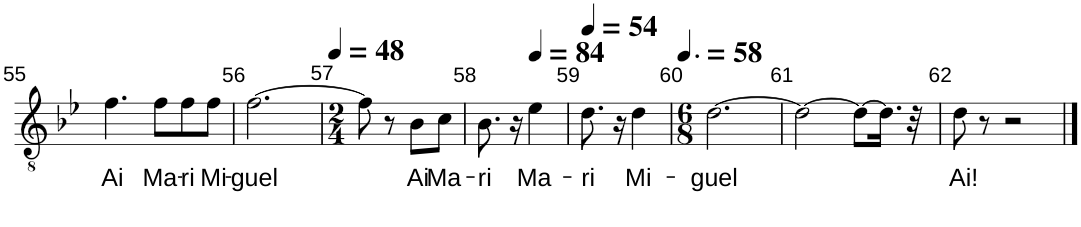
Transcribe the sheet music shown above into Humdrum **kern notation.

**kern	**text
*part1	*part1
*staff1	*staff1
*I"Ténor	*
*I'T.	*
*clefGv2	*
*k[b-e-]	*
*M6/8	*
=54	=54
!	!LO:LY:b
[4.g\	-guel
4g\]	.
8r	.
!!LO:PB:g=z
=55	=55
!	!LO:LY:b
4.f\	Ai
!	!LO:LY:b
8f\L	Ma-
!	!LO:LY:b
8f\	-ri
!	!LO:LY:b
8f\J	Mi-
=56	=56
!	!LO:LY:b
[2.f\	-guel
=57	=57
*M2/4	*
*MM48	*
8f\]	.
8r	.
!	!LO:LY:b
8B-\L	Ai
!	!LO:LY:b
8c\J	Ma-
=58	=58
!	!LO:LY:b
8.B-\	-ri
16r	.
*MM84	*
!	!LO:LY:b
4e-\	Ma-
=59	=59
*MM54	*
!	!LO:LY:b
8.d\	-ri
16r	.
!	!LO:LY:b
4d\	Mi-
=60	=60
*M6/8	*
*MM87	*
!	!LO:LY:b
[2.d\	-guel
=61	=61
2d\_	.
8d\L_	.
16.d\Jk]	.
32r	.
=	=
*-	*-
